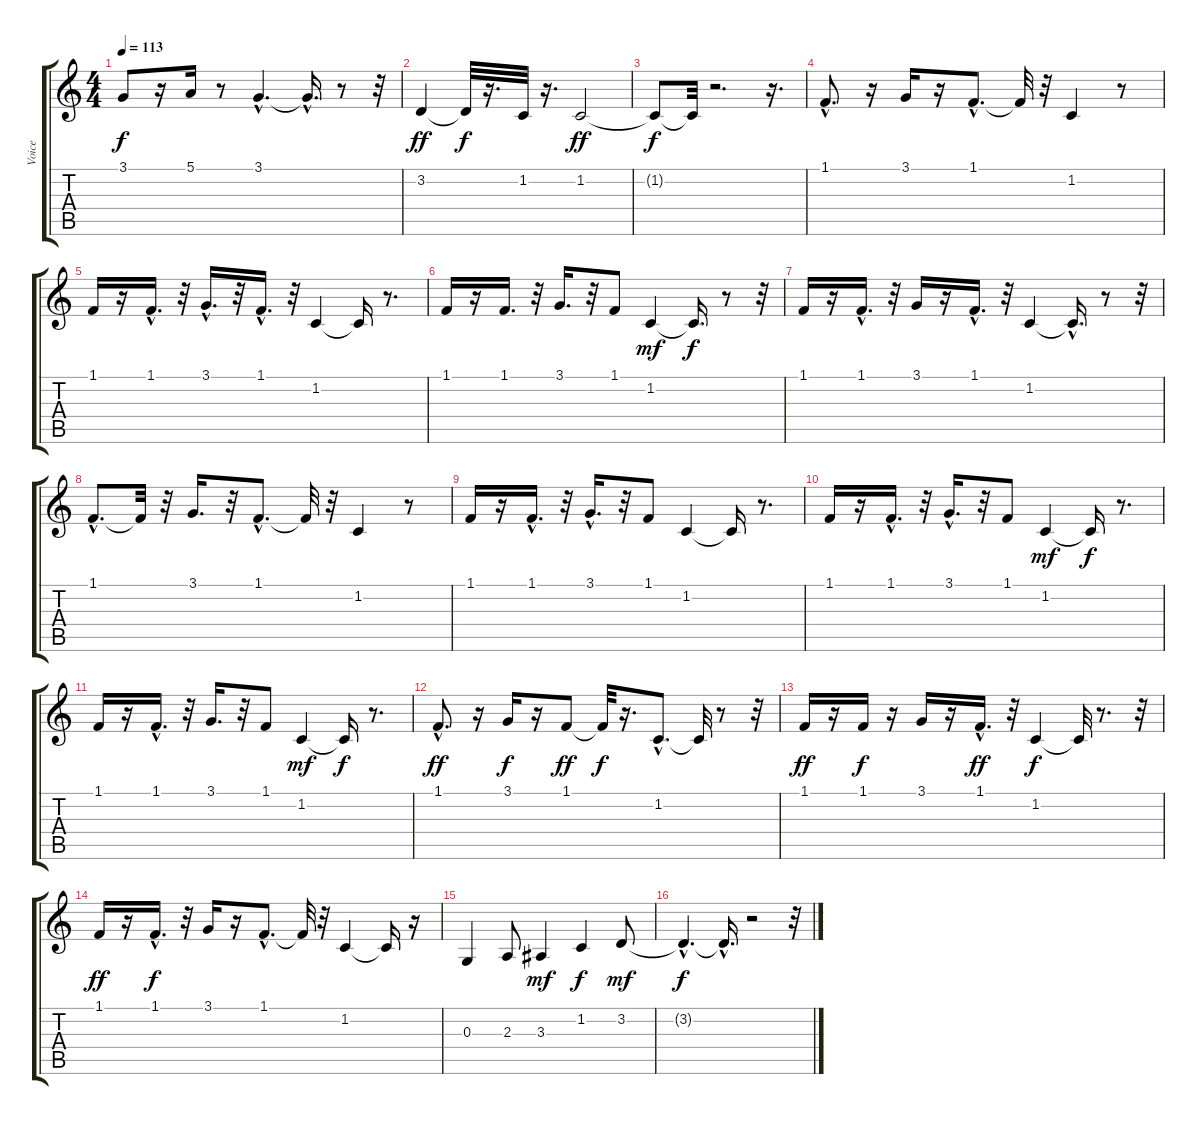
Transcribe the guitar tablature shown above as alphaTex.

\track ("Voice" "Voice") {instrument lead6voice}
\staff {score tabs}
\tuning (E4 B3 G3 D3 A2 E2) {hide}
\ts (4 4)
\tempo 113
\clef g2
\ks c
3.1.8{dy f} r.16 5.1.16 r.8 3.1{hac}.4{d} 3.1{hac t}.16{d} r.8 r.32 |
3.2.4{dy ff} 3.2{t}.32{dy f} r.16{d} 1.2.32 r.16{d} 1.2.2{dy ff} |
1.2{t}.8{dy f} 1.2{t}.32 r.2{d} r.16{d} |
1.1{hac}.8{d} r.16 3.1.16 r.16 1.1{hac}.8{d} 1.1{t}.32 r.32 1.2.4 r.8 |
1.1.16 r.16 1.1{hac}.16{d} r.32 3.1{hac}.16{d} r.32 1.1{hac}.16{d} r.32 1.2.4 1.2{t}.16 r.8{d} |
1.1.16 r.16 1.1.16{d} r.32 3.1.16{d} r.32 1.1.8 1.2.4{dy mf} 1.2{t}.16{d dy f} r.8 r.32 |
1.1.16 r.16 1.1{hac}.16{d} r.32 3.1.16 r.16 1.1{hac}.16{d} r.32 1.2.4 1.2{hac t}.16{d} r.8 r.32 |
1.1{hac}.8{d} 1.1{t}.32 r.32 3.1.16{d} r.32 1.1{hac}.8{d} 1.1{t}.32 r.32 1.2.4 r.8 |
1.1.16 r.16 1.1{hac}.16{d} r.32 3.1{hac}.16{d} r.32 1.1.8 1.2.4 1.2{t}.16 r.8{d} |
1.1.16 r.16 1.1{hac}.16{d} r.32 3.1{hac}.16{d} r.32 1.1.8 1.2.4{dy mf} 1.2{t}.16{dy f} r.8{d} |
1.1.16 r.16 1.1{hac}.16{d} r.32 3.1.16{d} r.32 1.1.8 1.2.4{dy mf} 1.2{t}.16{dy f} r.8{d} |
1.1{hac}.8{d dy ff} r.16 3.1.16{dy f} r.16 1.1.8{dy ff} 1.1{t}.32{dy f} r.16{d} 1.2{hac}.8{d} 1.2{t}.32 r.8 r.32 |
1.1.16{dy ff} r.16 1.1.16{dy f} r.16 3.1.16 r.16 1.1{hac}.16{d dy ff} r.32 1.2.4{dy f} 1.2{t}.32 r.8{d} r.32 |
1.1.16{dy ff} r.16 1.1{hac}.16{d dy f} r.32 3.1.16 r.16 1.1{hac}.8{d} 1.1{t}.32 r.32 1.2.4 1.2{t}.16 r.16 |
0.3.4 2.3.8 3.3.4{dy mf} 1.2.4{dy f} 3.2.8{dy mf} |
3.2{hac t}.4{d dy f} 3.2{hac t}.16{d} r.2 r.32
